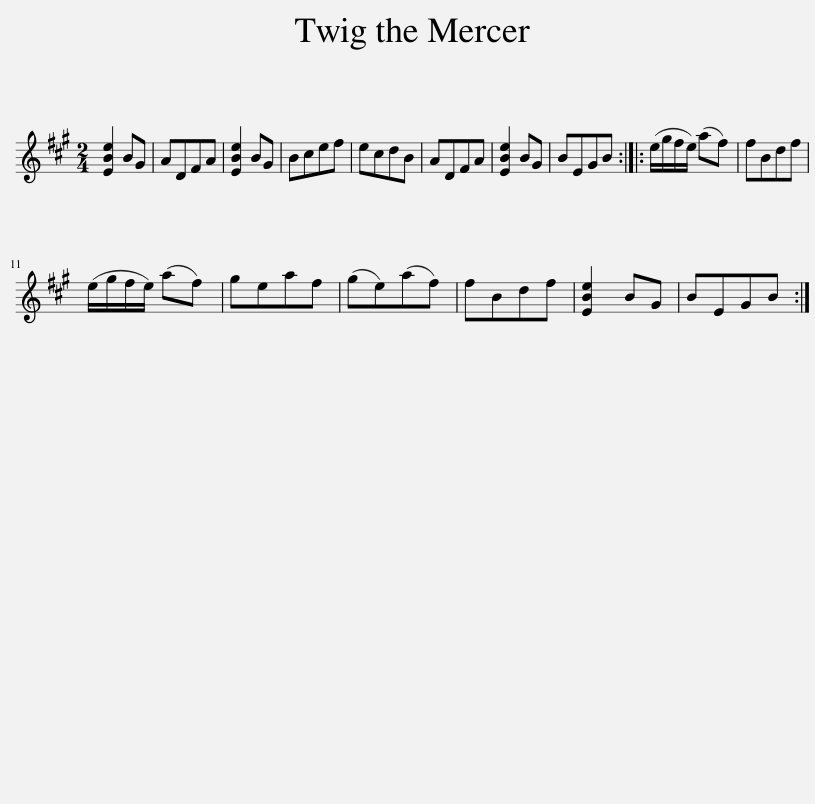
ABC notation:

X:1
L:1/8
M:2/4
I:linebreak $
K:A
V:1 treble
V:1
 [EBe]2 BG | ADFA | [EBe]2 BG | Bcef | ecdB | %5
 ADFA | [EBe]2 BG | BEGB :: (e/g/f/e/) (af) | fBdf |$ %10
 (e/g/f/e/) (af) | geaf | (ge)(af) | fBdf | [EBe]2 BG | %15
 BEGB :| %16
